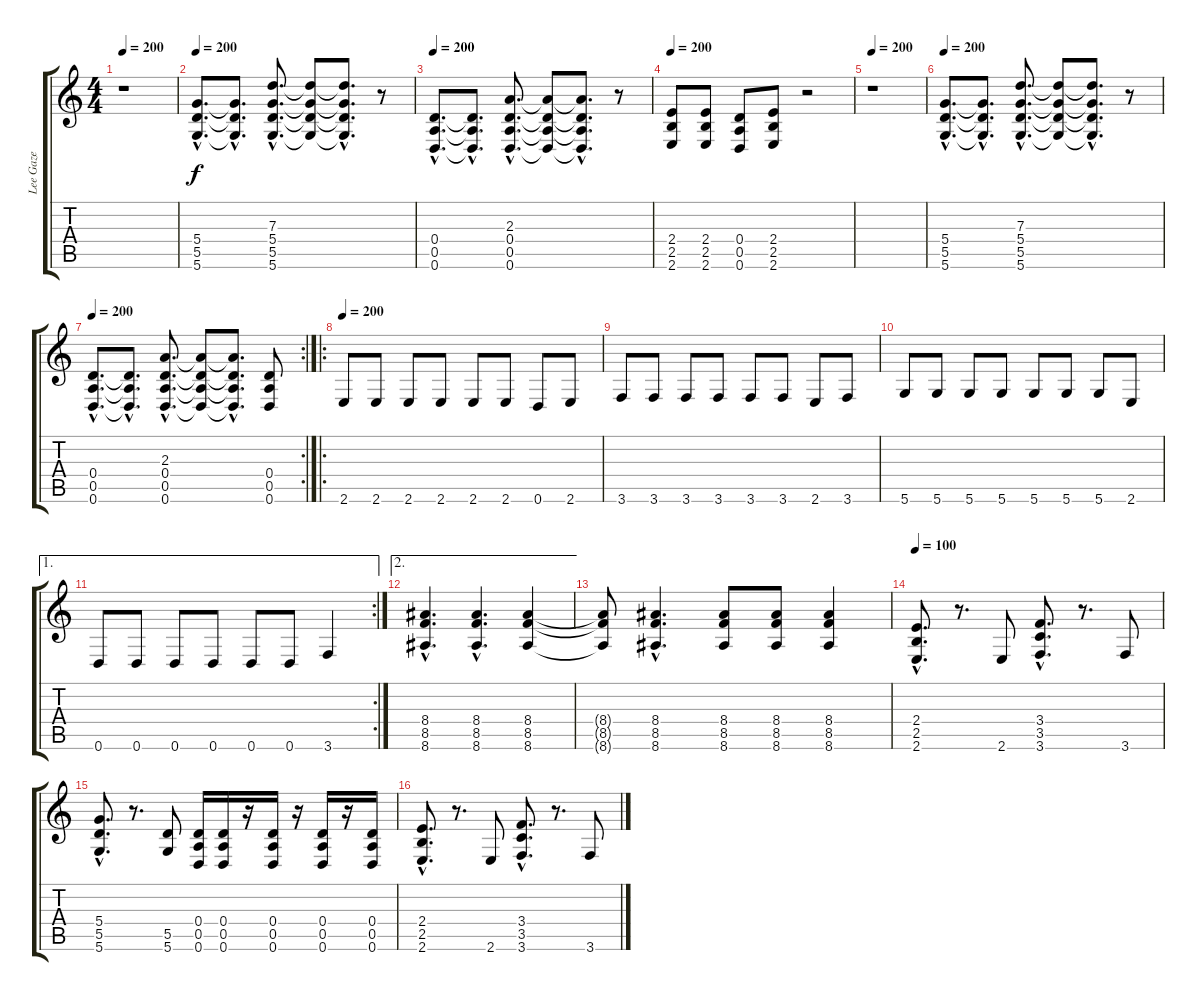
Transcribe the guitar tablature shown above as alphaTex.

\track ("Lee Gaze" "Lee Gaze") {instrument distortionguitar}
\staff {score tabs}
\tuning (E4 B3 G3 D3 A2 D2) {hide}
\ts (4 4)
\tempo 200
\clef g2
\ks c
r.1{dy f} |
\tempo 200
(5.4{hac} 5.5{hac} 5.6{hac}).8{d} (5.4{hac t} 5.5{hac t} 5.6{hac t}).8{d} (7.3{hac} 5.4{hac} 5.5{hac} 5.6{hac}).8{d} (7.3{t} 5.4{t} 5.5{t} 5.6{t}).8 (7.3{hac t} 5.4{hac t} 5.5{hac t} 5.6{hac t}).8{d} r.8 |
\tempo 200
(0.4{hac} 0.5{hac} 0.6{hac}).8{d} (0.4{hac t} 0.5{hac t} 0.6{hac t}).8{d} (2.3{hac} 0.4{hac} 0.5{hac} 0.6{hac}).8{d} (2.3{t} 0.4{t} 0.5{t} 0.6{t}).8 (2.3{hac t} 0.4{hac t} 0.5{hac t} 0.6{hac t}).8{d} r.8 |
\tempo 200
(2.4 2.5 2.6).8 (2.4 2.5 2.6).8 (0.4 0.5 0.6).8 (2.4 2.5 2.6).8 r.2 |
\tempo 200
r.1 |
\tempo 200
(5.4{hac} 5.5{hac} 5.6{hac}).8{d} (5.4{hac t} 5.5{hac t} 5.6{hac t}).8{d} (7.3{hac} 5.4{hac} 5.5{hac} 5.6{hac}).8{d} (7.3{t} 5.4{t} 5.5{t} 5.6{t}).8 (7.3{hac t} 5.4{hac t} 5.5{hac t} 5.6{hac t}).8{d} r.8 |
\rc 2
\tempo 200
(0.4{hac} 0.5{hac} 0.6{hac}).8{d} (0.4{hac t} 0.5{hac t} 0.6{hac t}).8{d} (2.3{hac} 0.4{hac} 0.5{hac} 0.6{hac}).8{d} (2.3{t} 0.4{t} 0.5{t} 0.6{t}).8 (2.3{hac t} 0.4{hac t} 0.5{hac t} 0.6{hac t}).8{d} (0.4 0.5 0.6).8 |
\ro
\tempo 200
2.6.8 2.6.8 2.6.8 2.6.8 2.6.8 2.6.8 0.6.8 2.6.8 |
3.6.8 3.6.8 3.6.8 3.6.8 3.6.8 3.6.8 2.6.8 3.6.8 |
5.6.8 5.6.8 5.6.8 5.6.8 5.6.8 5.6.8 5.6.8 2.6.8 |
\ae 1
\rc 2
0.6.8 0.6.8 0.6.8 0.6.8 0.6.8 0.6.8 3.6.4 |
\ae 2
(8.4{hac} 8.5{hac} 8.6{hac}).4{d} (8.4{hac} 8.5{hac} 8.6{hac}).4{d} (8.4 8.5 8.6).4 |
(8.4{t} 8.5{t} 8.6{t}).8 (8.4{hac} 8.5{hac} 8.6{hac}).4{d} (8.4 8.5 8.6).8 (8.4 8.5 8.6).8 (8.4 8.5 8.6).4 |
\tempo 100
(2.4{hac} 2.5{hac} 2.6{hac}).8{d} r.8{d} 2.6.8 (3.4{hac} 3.5{hac} 3.6{hac}).8{d} r.8{d} 3.6.8 |
(5.4{hac} 5.5{hac} 5.6{hac}).8{d} r.8{d} (5.5 5.6).8 (0.4 0.5 0.6).16 (0.4 0.5 0.6).16 r.16 (0.4 0.5 0.6).16 r.16 (0.4 0.5 0.6).16 r.16 (0.4 0.5 0.6).16 |
(2.4{hac} 2.5{hac} 2.6{hac}).8{d} r.8{d} 2.6.8 (3.4{hac} 3.5{hac} 3.6{hac}).8{d} r.8{d} 3.6.8
